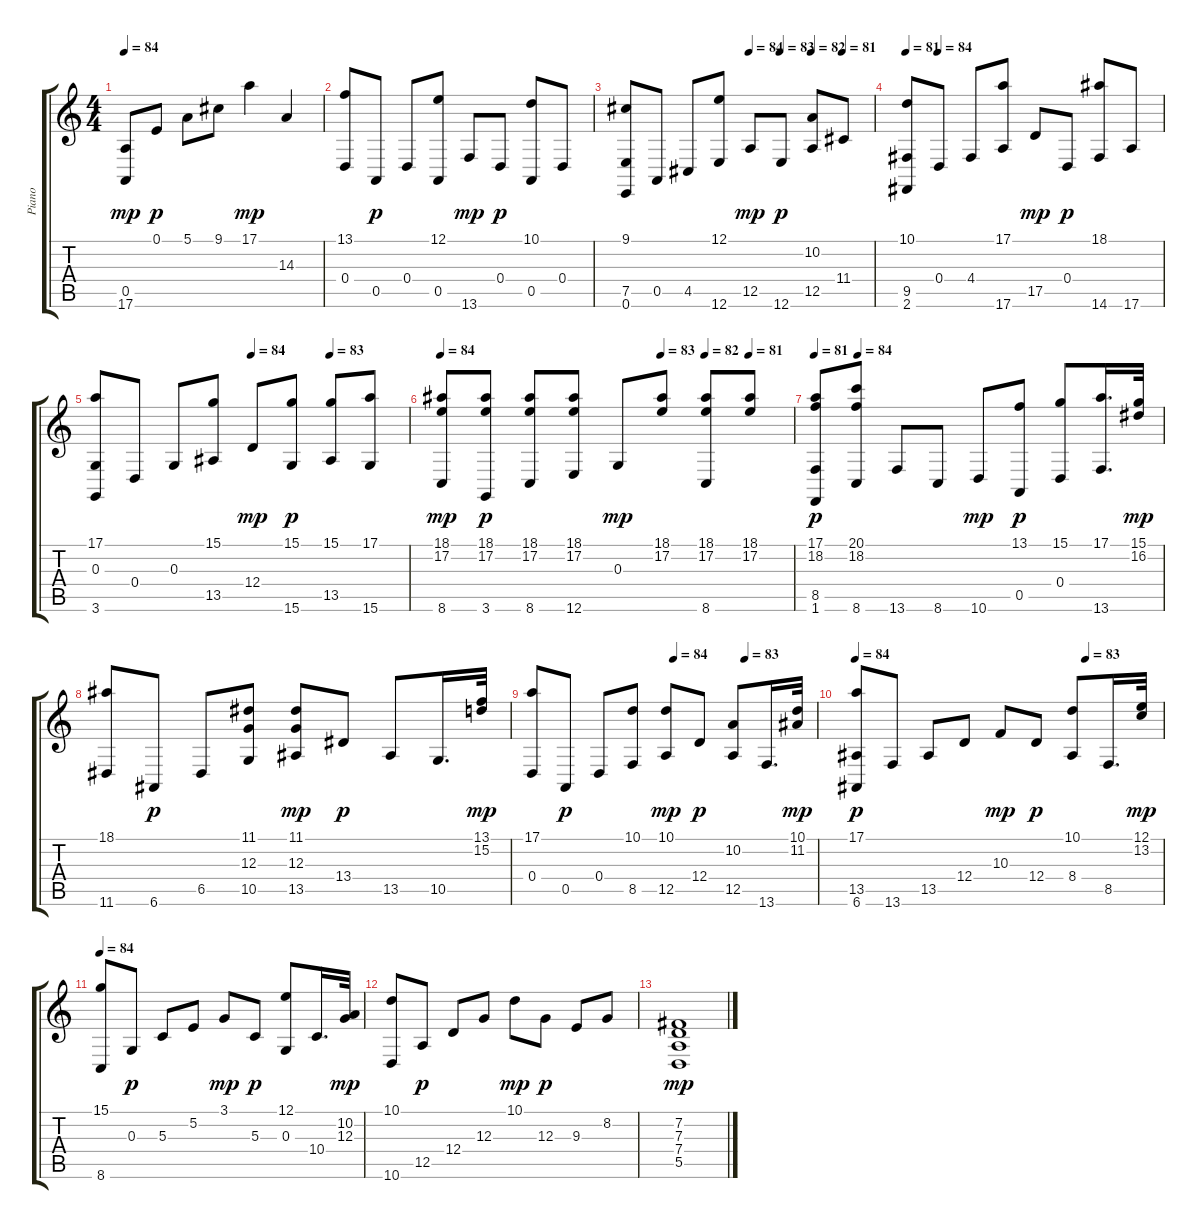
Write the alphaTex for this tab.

\track ("Piano" "Piano") {instrument acousticgrandpiano}
\staff {score tabs}
\tuning (E4 B3 G3 D3 A2 E2) {hide}
\ts (4 4)
\tempo 84
\clef g2
\ks c
(0.5 17.6).8{dy mp} 0.1.8{dy p} 5.1.8 9.1.8 17.1.4{dy mp} 14.3.4 |
(13.1 0.4).8 0.5.8{dy p} 0.4.8 (12.1 0.5).8 13.6.8{dy mp} 0.4.8{dy p} (10.1 0.5).8 0.4.8 |
\tempo (84 0.5)
\tempo (83 0.625)
\tempo (82 0.75)
\tempo (81 0.875)
(9.1 7.5 0.6).8 0.5.8 4.5.8 (12.1 12.6).8 12.5.8{dy mp} 12.6.8{dy p} (10.2 12.5).8 11.4.8 |
\tempo 81
\tempo (84 0.125)
(10.1 9.5 2.6).8 0.4.8 4.4.8 (17.1 17.6).8 17.5.8{dy mp} 0.4.8{dy p} (18.1 14.6).8 17.6.8 |
\tempo (84 0.5)
\tempo (83 0.75)
(17.1 0.3 3.6).8 0.4.8 0.3.8 (15.1 13.5).8 12.4.8{dy mp} (15.1 15.6).8{dy p} (15.1 13.5).8 (17.1 15.6).8 |
\tempo 84
\tempo (83 0.625)
\tempo (82 0.75)
\tempo (81 0.875)
(18.1 17.2 8.6).8{dy mp} (18.1 17.2 3.6).8{dy p} (18.1 17.2 8.6).8 (18.1 17.2 12.6).8 0.3.8{dy mp} (18.1 17.2).8 (18.1 17.2 8.6).8 (18.1 17.2).8 |
\tempo 81
\tempo (84 0.125)
(17.1 18.2 8.5 1.6).8{dy p} (20.1 18.2 8.6).8 13.6.8 8.6.8 10.6.8{dy mp} (13.1 0.5).8{dy p} (15.1 0.4).8 (17.1 13.6).16{d} (15.1 16.2).32{dy mp} |
(18.1 11.6).8 6.6.8{dy p} 6.5.8 (11.1 12.3 10.5).8 (11.1 12.3 13.5).8{dy mp} 13.4.8{dy p} 13.5.8 10.5.16{d} (13.1 15.2).32{dy mp} |
\tempo (84 0.5)
\tempo (83 0.75)
(17.1 0.4).8 0.5.8{dy p} 0.4.8 (10.1 8.5).8 (10.1 12.5).8{dy mp} 12.4.8{dy p} (10.2 12.5).8 13.6.16{d} (10.1 11.2).32{dy mp} |
\tempo 84
\tempo (83 0.75)
(17.1 13.5 6.6).8{dy p} 13.6.8 13.5.8 12.4.8 10.3.8{dy mp} 12.4.8{dy p} (10.1 8.4).8 8.5.16{d} (12.1 13.2).32{dy mp} |
\tempo 84
(15.1 8.6).8 0.3.8{dy p} 5.3.8 5.2.8 3.1.8{dy mp} 5.3.8{dy p} (12.1 0.3).8 10.4.16{d} (10.2 12.3).32{dy mp} |
(10.1 10.6).8 12.5.8{dy p} 12.4.8 12.3.8 10.1.8{dy mp} 12.3.8{dy p} 9.3.8 8.2.8 |
(7.2 7.3 7.4 5.5).1{dy mp}
